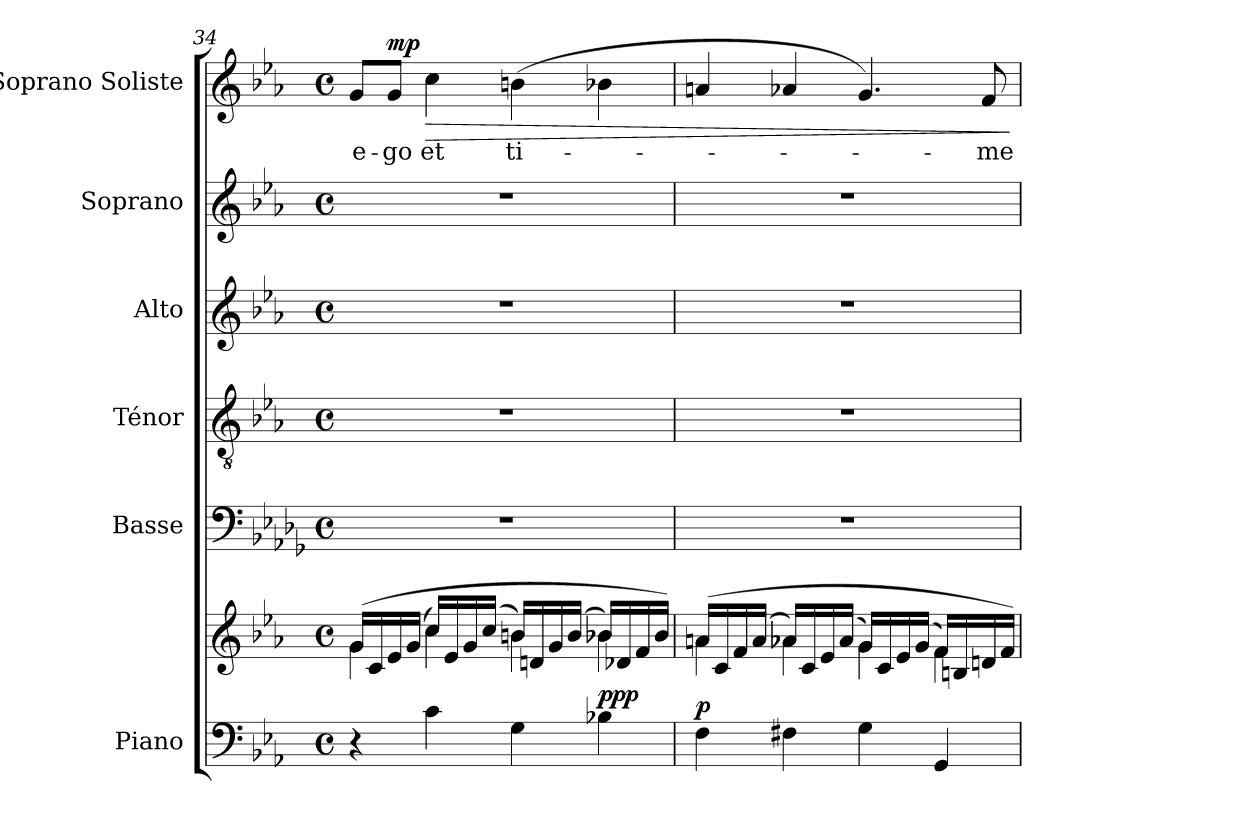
**kern	**kern	**dynam	**kern	**kern	**kern	**kern	**kern	**text	**dynam
*part6	*part6	*part6	*part5	*part4	*part3	*part2	*part1	*part1	*part1
*staff7	*staff6	*staff6/7	*staff5	*staff4	*staff3	*staff2	*staff1	*staff1	*staff1
*I"Piano	*	*	*I"Basse	*I"Ténor	*I"Alto	*I"Soprano	*I"Soprano Soliste	*	*
*I'Pno.	*	*	*I'B.	*I'T.	*I'A.	*I'S.	*	*	*
*clefF4	*clefG2	*	*clefF4	*clefGv2	*clefG2	*clefG2	*clefG2	*	*
*	*	*	*ITrd8c14	*	*	*	*	*	*
*k[b-e-a-]	*k[b-e-a-]	*	*k[b-e-a-d-g-]	*k[b-e-a-]	*k[b-e-a-]	*k[b-e-a-]	*k[b-e-a-]	*	*
*M4/4	*M4/4	*	*M4/4	*M4/4	*M4/4	*M4/4	*M4/4	*	*
*met(c)	*met(c)	*	*met(c)	*met(c)	*met(c)	*met(c)	*met(c)	*	*
=34	=34	=34	=34	=34	=34	=34	=34	=34	=34
*	*^	*	*	*	*	*	*	*	*
4r	(>16g/LL	4g\	.	1r	1r	1r	1r	8g/L	e-	.
.	16c/	.	.	.	.	.	.	.	.	.
!	!	!	!	!	!	!	!	!	!	!LO:DY:a
.	16e-/	.	.	.	.	.	.	8g/J	-go	mp
.	(16g/JJ	.	.	.	.	.	.	.	.	.
!	!	!	!	!	!	!	!	!	!	!LO:HP:b
4c\	16cc/LL)	4cc\	.	.	.	.	.	4cc\	et	>
.	16e-/	.	.	.	.	.	.	.	.	.
.	16g/	.	.	.	.	.	.	.	.	.
.	(16cc/JJ	.	.	.	.	.	.	.	.	.
4G\	16bn/LL)	4b\	.	.	.	.	.	(4bn\	ti-	.
.	16dn/	.	.	.	.	.	.	.	.	.
.	16g/	.	.	.	.	.	.	.	.	.
.	(16b/JJ	.	.	.	.	.	.	.	.	.
!	!	!	!LO:DY:a=2	!	!	!	!	!	!	!
4B-X\	16b-X/LL)	4b-\	ppp	.	.	.	.	4b-X\	.	.
.	16d-X/	.	.	.	.	.	.	.	.	.
.	16f/	.	.	.	.	.	.	.	.	.
.	16b-/JJ)	.	.	.	.	.	.	.	.	.
!!LO:PB:g=z
=35	=35	=35	=35	=35	=35	=35	=35	=35	=35	=35
!	!	!	!LO:DY:a=2	!	!	!	!	!	!	!
4F\	(>16an/LL	4a\	p	1r	1r	1r	1r	4an/	.	.
.	16c/	.	.	.	.	.	.	.	.	.
.	16f/	.	.	.	.	.	.	.	.	.
.	(16a/JJ	.	.	.	.	.	.	.	.	.
4F#X\	16a-X/LL)	4a-\	.	.	.	.	.	4a-X/	.	.
.	16c/	.	.	.	.	.	.	.	.	.
.	16e-/	.	.	.	.	.	.	.	.	.
.	(16a-/JJ	.	.	.	.	.	.	.	.	.
4G\	16g/LL)	4g\	.	.	.	.	.	4.g/)	.	.
.	16c/	.	.	.	.	.	.	.	.	.
.	16e-/	.	.	.	.	.	.	.	.	.
.	(16g/JJ	.	.	.	.	.	.	.	.	.
4GG/	16f/LL)	4f\	.	.	.	.	.	.	.	.
.	16Bn/	.	.	.	.	.	.	.	.	.
.	16dn/	.	.	.	.	.	.	8f/	-me-	.
.	16f/JJ)	.	.	.	.	.	.	.	.	.
*	*v	*v	*	*	*	*	*	*	*	*
.	.	.	.	.	.	.	.	.	]
=	=	=	=	=	=	=	=	=	=
*-	*-	*-	*-	*-	*-	*-	*-	*-	*-
